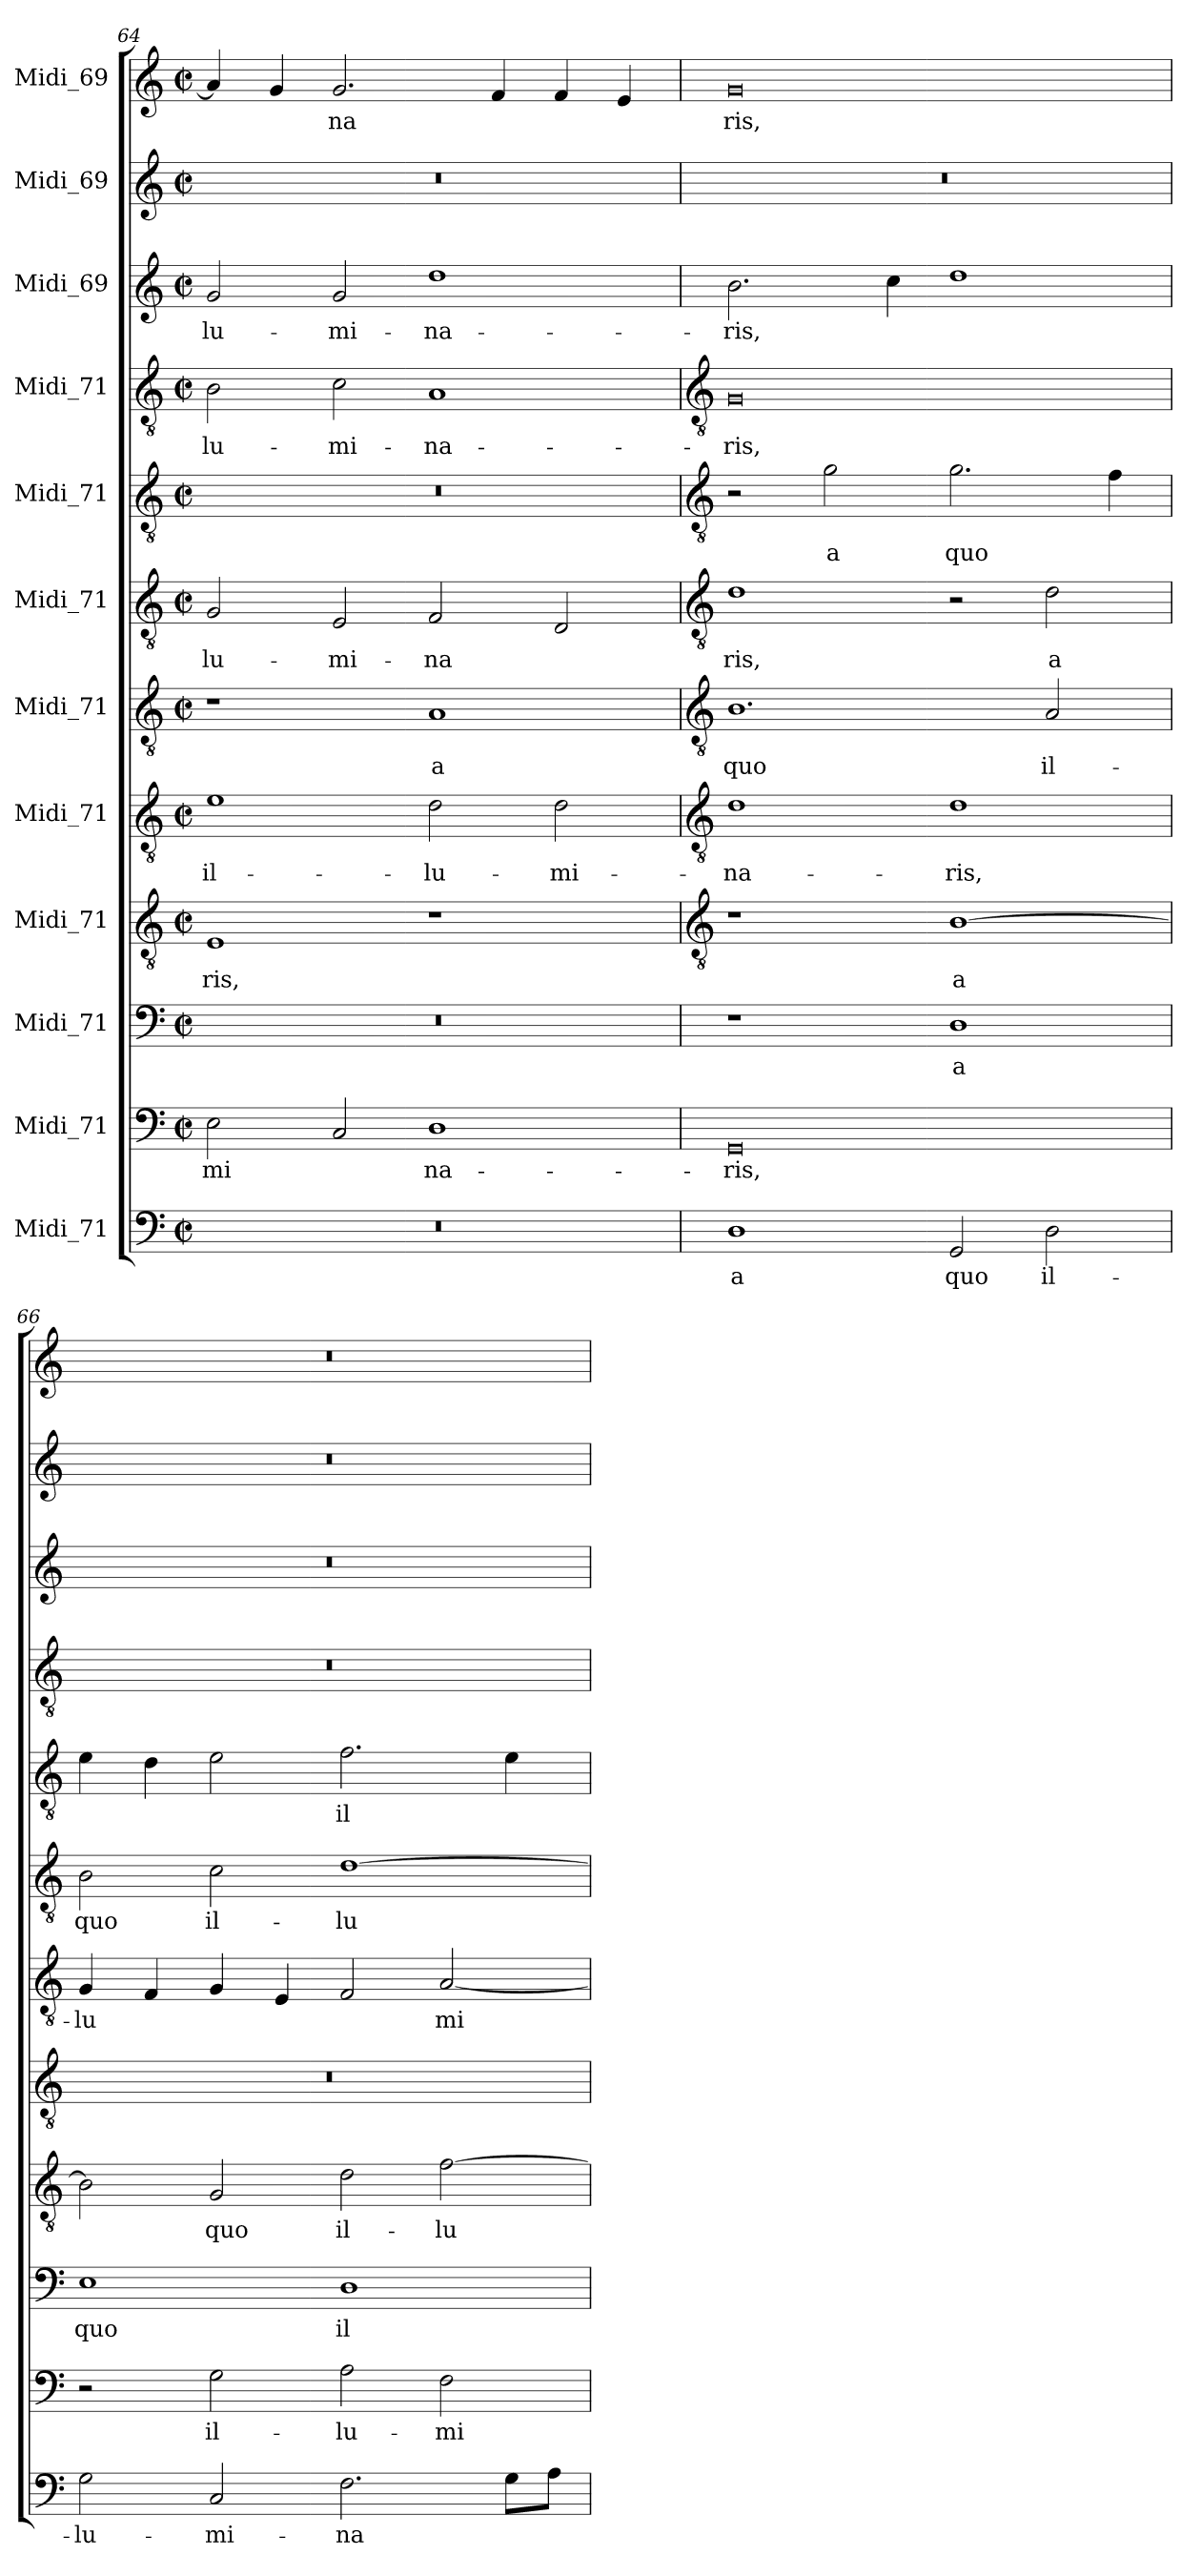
**kern	**text	**kern	**text	**kern	**text	**kern	**text	**kern	**text	**kern	**text	**kern	**text	**kern	**text	**kern	**text	**kern	**text	**kern	**kern	**text
*part12	*part12	*part11	*part11	*part10	*part10	*part9	*part9	*part8	*part8	*part7	*part7	*part6	*part6	*part5	*part5	*part4	*part4	*part3	*part3	*part2	*part1	*part1
*staff12	*staff12	*staff11	*staff11	*staff10	*staff10	*staff9	*staff9	*staff8	*staff8	*staff7	*staff7	*staff6	*staff6	*staff5	*staff5	*staff4	*staff4	*staff3	*staff3	*staff2	*staff1	*staff1
*I"Midi_71	*	*I"Midi_71	*	*I"Midi_71	*	*I"Midi_71	*	*I"Midi_71	*	*I"Midi_71	*	*I"Midi_71	*	*I"Midi_71	*	*I"Midi_71	*	*I"Midi_69	*	*I"Midi_69	*I"Midi_69	*
*clefF4	*	*clefF4	*	*clefF4	*	*clefGv2	*	*clefGv2	*	*clefGv2	*	*clefGv2	*	*clefGv2	*	*clefGv2	*	*clefG2	*	*clefG2	*clefG2	*
*k[]	*	*k[]	*	*k[]	*	*k[]	*	*k[]	*	*k[]	*	*k[]	*	*k[]	*	*k[]	*	*k[]	*	*k[]	*k[]	*
*C:	*	*C:	*	*C:	*	*C:	*	*C:	*	*C:	*	*C:	*	*C:	*	*C:	*	*C:	*	*C:	*C:	*
*M4/2	*	*M4/2	*	*M4/2	*	*M4/2	*	*M4/2	*	*M4/2	*	*M4/2	*	*M4/2	*	*M4/2	*	*M4/2	*	*M4/2	*M4/2	*
*met(c|)	*	*met(c|)	*	*met(c|)	*	*met(c|)	*	*met(c|)	*	*met(c|)	*	*met(c|)	*	*met(c|)	*	*met(c|)	*	*met(c|)	*	*met(c|)	*met(c|)	*
=64	=64	=64	=64	=64	=64	=64	=64	=64	=64	=64	=64	=64	=64	=64	=64	=64	=64	=64	=64	=64	=64	=64
!	!	!	!LO:LY:b	!	!	!	!LO:LY:b	!	!LO:LY:b	!	!	!	!LO:LY:b	!	!	!	!LO:LY:b	!	!LO:LY:b	!	!	!
0r	.	2E	-mi	0r	.	1E	ris,	1e	il-	1r	.	2G	-lu-	0r	.	2B	-lu-	2g	-lu-	0r	4a]	.
.	.	.	.	.	.	.	.	.	.	.	.	.	.	.	.	.	.	.	.	.	4g	.
!	!	!	!	!	!	!	!	!	!	!	!	!	!LO:LY:b	!	!	!	!LO:LY:b	!	!LO:LY:b	!	!	!LO:LY:b
.	.	2C	.	.	.	.	.	.	.	.	.	2E	-mi-	.	.	2c	-mi-	2g	-mi-	.	2.g	na
!	!	!	!LO:LY:b	!	!	!	!	!	!LO:LY:b	!	!LO:LY:b	!	!LO:LY:b	!	!	!	!LO:LY:b	!	!LO:LY:b	!	!	!
.	.	1D	na-	.	.	1r	.	2d	-lu-	1A	a	2F	-na	.	.	1A	-na-	1dd	-na-	.	.	.
.	.	.	.	.	.	.	.	.	.	.	.	.	.	.	.	.	.	.	.	.	4f	.
!	!	!	!	!	!	!	!	!	!LO:LY:b	!	!	!	!	!	!	!	!	!	!	!	!	!
.	.	.	.	.	.	.	.	2d	-mi-	.	.	2D	.	.	.	.	.	.	.	.	4f	.
.	.	.	.	.	.	.	.	.	.	.	.	.	.	.	.	.	.	.	.	.	4e	.
!!LO:LB:g=z
=65	=65	=65	=65	=65	=65	=65	=65	=65	=65	=65	=65	=65	=65	=65	=65	=65	=65	=65	=65	=65	=65	=65
*	*	*	*	*	*	*clefGv2	*	*clefGv2	*	*clefGv2	*	*clefGv2	*	*clefGv2	*	*clefGv2	*	*	*	*	*	*
!	!LO:LY:b	!	!LO:LY:b	!	!	!	!	!	!LO:LY:b	!	!LO:LY:b	!	!LO:LY:b	!	!	!	!LO:LY:b	!	!LO:LY:b	!	!	!LO:LY:b
1D	a	0GG	-ris,	1r	.	1r	.	1d	-na-	1.B	quo	1d	ris,	2r	.	0G	-ris,	2.b	-ris,	0r	0g	ris,
!	!	!	!	!	!	!	!	!	!	!	!	!	!	!	!LO:LY:b	!	!	!	!	!	!	!
.	.	.	.	.	.	.	.	.	.	.	.	.	.	2g	a	.	.	.	.	.	.	.
.	.	.	.	.	.	.	.	.	.	.	.	.	.	.	.	.	.	4cc	.	.	.	.
!	!LO:LY:b	!	!	!	!LO:LY:b	!	!LO:LY:b	!	!LO:LY:b	!	!	!	!	!	!LO:LY:b	!	!	!	!	!	!	!
2GG	quo	.	.	1D	a	[1B	a	1d	-ris,	.	.	2r	.	2.g	quo	.	.	1dd	.	.	.	.
!	!LO:LY:b	!	!	!	!	!	!	!	!	!	!LO:LY:b	!	!LO:LY:b	!	!	!	!	!	!	!	!	!
2D	il-	.	.	.	.	.	.	.	.	2A	il-	2d	a	.	.	.	.	.	.	.	.	.
.	.	.	.	.	.	.	.	.	.	.	.	.	.	4f	.	.	.	.	.	.	.	.
=66	=66	=66	=66	=66	=66	=66	=66	=66	=66	=66	=66	=66	=66	=66	=66	=66	=66	=66	=66	=66	=66	=66
!	!LO:LY:b	!	!	!	!LO:LY:b	!	!	!	!	!	!LO:LY:b	!	!LO:LY:b	!	!	!	!	!	!	!	!	!
2G	-lu-	2r	.	1E	quo	2B]	.	0r	.	4G	-lu	2B	quo	4e	.	0r	.	0r	.	0r	0r	.
.	.	.	.	.	.	.	.	.	.	4F	.	.	.	4d	.	.	.	.	.	.	.	.
!	!LO:LY:b	!	!LO:LY:b	!	!	!	!LO:LY:b	!	!	!	!	!	!LO:LY:b	!	!	!	!	!	!	!	!	!
2C	-mi-	2G	il-	.	.	2G	quo	.	.	4G	.	2c	il-	2e	.	.	.	.	.	.	.	.
.	.	.	.	.	.	.	.	.	.	4E	.	.	.	.	.	.	.	.	.	.	.	.
!	!LO:LY:b	!	!LO:LY:b	!	!LO:LY:b	!	!LO:LY:b	!	!	!	!	!	!LO:LY:b	!	!LO:LY:b	!	!	!	!	!	!	!
2.F	-na	2A	-lu-	1D	il-	2d	il-	.	.	2F	.	[1d	-lu-	2.f	il	.	.	.	.	.	.	.
!	!	!	!LO:LY:b	!	!	!	!LO:LY:b	!	!	!	!LO:LY:b	!	!	!	!	!	!	!	!	!	!	!
.	.	2F	-mi-	.	.	[2f	-lu	.	.	[2A	mi	.	.	.	.	.	.	.	.	.	.	.
8GL	.	.	.	.	.	.	.	.	.	.	.	.	.	4e	.	.	.	.	.	.	.	.
8AJ	.	.	.	.	.	.	.	.	.	.	.	.	.	.	.	.	.	.	.	.	.	.
=	=	=	=	=	=	=	=	=	=	=	=	=	=	=	=	=	=	=	=	=	=	=
*-	*-	*-	*-	*-	*-	*-	*-	*-	*-	*-	*-	*-	*-	*-	*-	*-	*-	*-	*-	*-	*-	*-
